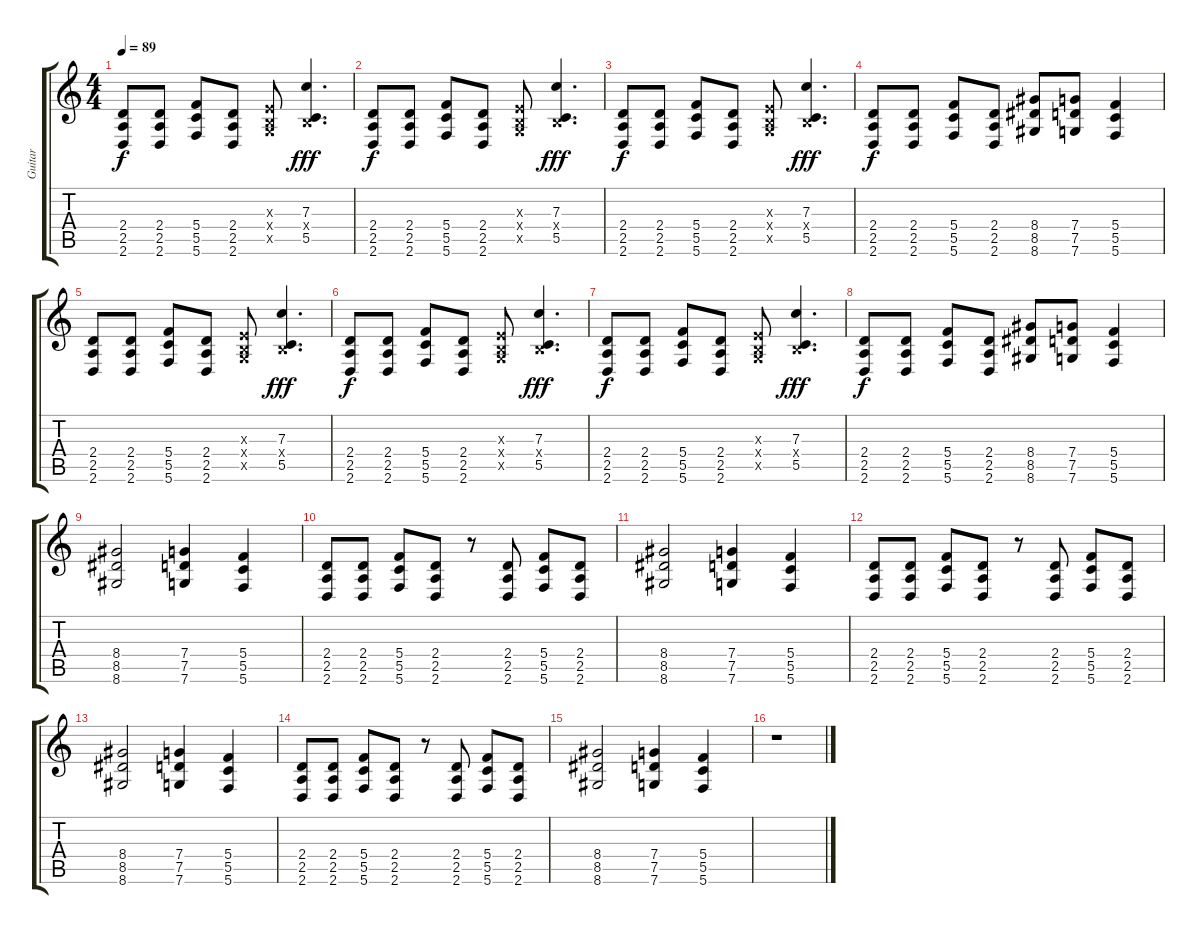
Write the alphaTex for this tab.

\track ("Guitar" "Guitar") {instrument distortionguitar}
\staff {score tabs}
\tuning (D4 A3 F3 C3 G2 C2) {hide}
\ts (4 4)
\tempo 89
\clef g2
\ks c
(2.4 2.5 2.6).8{dy f} (2.4 2.5 2.6).8 (5.4 5.5 5.6).8 (2.4 2.5 2.6).8 (-1.3{x} -1.4{x} 0.5{x}).8 (7.3 -1.4{x} 5.5).4{d dy fff} |
(2.4 2.5 2.6).8{dy f} (2.4 2.5 2.6).8 (5.4 5.5 5.6).8 (2.4 2.5 2.6).8 (-1.3{x} -1.4{x} 0.5{x}).8 (7.3 -1.4{x} 5.5).4{d dy fff} |
(2.4 2.5 2.6).8{dy f} (2.4 2.5 2.6).8 (5.4 5.5 5.6).8 (2.4 2.5 2.6).8 (-1.3{x} -1.4{x} 0.5{x}).8 (7.3 -1.4{x} 5.5).4{d dy fff} |
(2.4 2.5 2.6).8{dy f} (2.4 2.5 2.6).8 (5.4 5.5 5.6).8 (2.4 2.5 2.6).8 (8.4 8.5 8.6).8 (7.4 7.5 7.6).8 (5.4 5.5 5.6).4 |
(2.4 2.5 2.6).8 (2.4 2.5 2.6).8 (5.4 5.5 5.6).8 (2.4 2.5 2.6).8 (-1.3{x} -1.4{x} 0.5{x}).8 (7.3 -1.4{x} 5.5).4{d dy fff} |
(2.4 2.5 2.6).8{dy f} (2.4 2.5 2.6).8 (5.4 5.5 5.6).8 (2.4 2.5 2.6).8 (-1.3{x} -1.4{x} 0.5{x}).8 (7.3 -1.4{x} 5.5).4{d dy fff} |
(2.4 2.5 2.6).8{dy f} (2.4 2.5 2.6).8 (5.4 5.5 5.6).8 (2.4 2.5 2.6).8 (-1.3{x} -1.4{x} 0.5{x}).8 (7.3 -1.4{x} 5.5).4{d dy fff} |
(2.4 2.5 2.6).8{dy f} (2.4 2.5 2.6).8 (5.4 5.5 5.6).8 (2.4 2.5 2.6).8 (8.4 8.5 8.6).8 (7.4 7.5 7.6).8 (5.4 5.5 5.6).4 |
(8.4 8.5 8.6).2 (7.4 7.5 7.6).4 (5.4 5.5 5.6).4 |
(2.4 2.5 2.6).8 (2.4 2.5 2.6).8 (5.4 5.5 5.6).8 (2.4 2.5 2.6).8 r.8 (2.4 2.5 2.6).8 (5.4 5.5 5.6).8 (2.4 2.5 2.6).8 |
(8.4 8.5 8.6).2 (7.4 7.5 7.6).4 (5.4 5.5 5.6).4 |
(2.4 2.5 2.6).8 (2.4 2.5 2.6).8 (5.4 5.5 5.6).8 (2.4 2.5 2.6).8 r.8 (2.4 2.5 2.6).8 (5.4 5.5 5.6).8 (2.4 2.5 2.6).8 |
(8.4 8.5 8.6).2 (7.4 7.5 7.6).4 (5.4 5.5 5.6).4 |
(2.4 2.5 2.6).8 (2.4 2.5 2.6).8 (5.4 5.5 5.6).8 (2.4 2.5 2.6).8 r.8 (2.4 2.5 2.6).8 (5.4 5.5 5.6).8 (2.4 2.5 2.6).8 |
(8.4 8.5 8.6).2 (7.4 7.5 7.6).4 (5.4 5.5 5.6).4 |
r.1
